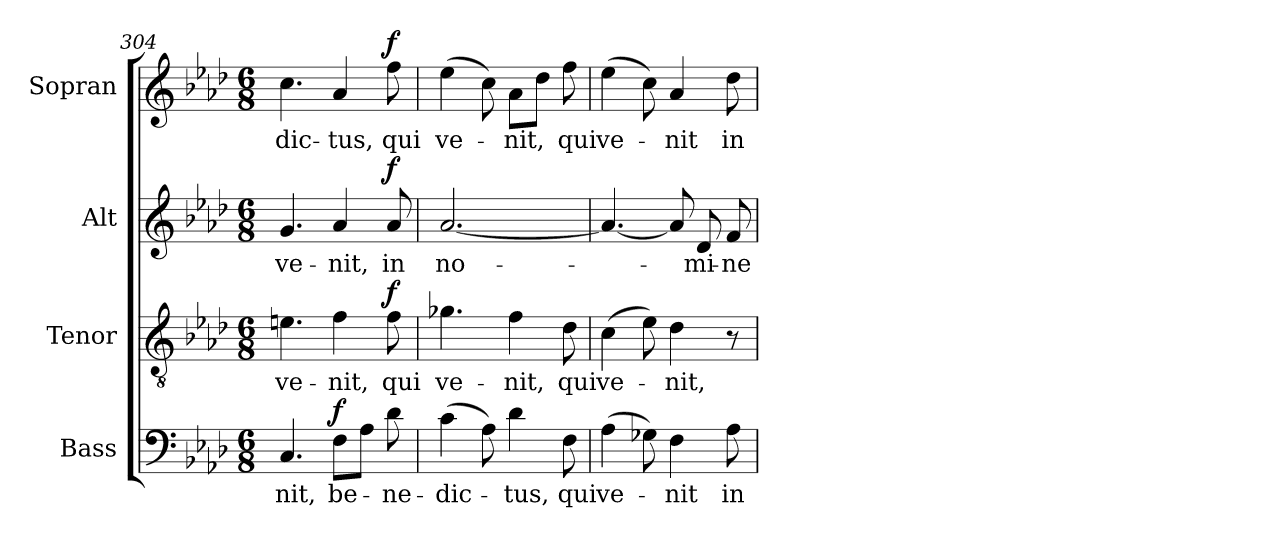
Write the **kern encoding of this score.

**kern	**text	**dynam	**kern	**text	**dynam	**kern	**text	**dynam	**kern	**text	**dynam
*part4	*part4	*part4	*part3	*part3	*part3	*part2	*part2	*part2	*part1	*part1	*part1
*staff4	*staff4	*staff4	*staff3	*staff3	*staff3	*staff2	*staff2	*staff2	*staff1	*staff1	*staff1
*I"Bass	*	*	*I"Tenor	*	*	*I"Alt	*	*	*I"Sopran	*	*
*I'B.	*	*	*I'T.	*	*	*I'A.	*	*	*I'S.	*	*
!!LO:LB:g=z
*clefF4	*	*	*clefGv2	*	*	*clefG2	*	*	*clefG2	*	*
*k[b-e-a-d-]	*	*	*k[b-e-a-d-]	*	*	*k[b-e-a-d-]	*	*	*k[b-e-a-d-]	*	*
*A-:	*	*	*A-:	*	*	*A-:	*	*	*A-:	*	*
*M6/8	*	*	*M6/8	*	*	*M6/8	*	*	*M6/8	*	*
=304	=304	=304	=304	=304	=304	=304	=304	=304	=304	=304	=304
!	!LO:LY:b	!	!	!LO:LY:b	!	!	!LO:LY:b	!	!	!LO:LY:b	!
4.C/	-nit,	.	4.en\	ve-	.	4.g/	ve-	.	4.cc\	-dic-	.
!	!LO:LY:b	!LO:DY:a	!	!LO:LY:b	!	!	!LO:LY:b	!	!	!LO:LY:b	!
8F\L	be-	f	4f\	-nit,	.	4a-/	-nit,	.	4a-/	-tus,	.
8A-\J	.	.	.	.	.	.	.	.	.	.	.
!	!LO:LY:b	!	!	!LO:LY:b	!LO:DY:a	!	!LO:LY:b	!LO:DY:a	!	!LO:LY:b	!LO:DY:a
8d-\	-ne-	.	8f\	qui	f	8a-/	in	f	8ff\	qui	f
=305	=305	=305	=305	=305	=305	=305	=305	=305	=305	=305	=305
!	!LO:LY:b	!	!	!LO:LY:b	!	!	!LO:LY:b	!	!	!LO:LY:b	!
(>4c\	-dic-	.	4.g-X\	ve-	.	[2.a-/	no-	.	(>4ee-\	ve-	.
8A-\)	.	.	.	.	.	.	.	.	8cc\)	.	.
!	!LO:LY:b	!	!	!LO:LY:b	!	!	!	!	!	!LO:LY:b	!
4d-\	-tus,	.	4f\	-nit,	.	.	.	.	8a-\L	-nit,	.
.	.	.	.	.	.	.	.	.	8dd-\J	.	.
!	!LO:LY:b	!	!	!LO:LY:b	!	!	!	!	!	!LO:LY:b	!
8F\	qui	.	8d-\	qui	.	.	.	.	8ff\	qui	.
=306	=306	=306	=306	=306	=306	=306	=306	=306	=306	=306	=306
!	!LO:LY:b	!	!	!LO:LY:b	!	!	!	!	!	!LO:LY:b	!
(>4A-\	ve-	.	(>4c\	ve-	.	4.a-/_	.	.	(>4ee-\	ve-	.
8G-X\)	.	.	8e-\)	.	.	.	.	.	8cc\)	.	.
!	!LO:LY:b	!	!	!LO:LY:b	!	!	!	!	!	!LO:LY:b	!
4F\	-nit	.	4d-\	-nit,	.	8a-/]	.	.	4a-/	-nit	.
!	!	!	!	!	!	!	!LO:LY:b	!	!	!	!
.	.	.	.	.	.	8d-/	-mi-	.	.	.	.
!	!LO:LY:b	!	!	!	!	!	!LO:LY:b	!	!	!LO:LY:b	!
8A-\	in	.	8r	.	.	8f/	-ne	.	8dd-\	in	.
=	=	=	=	=	=	=	=	=	=	=	=
*-	*-	*-	*-	*-	*-	*-	*-	*-	*-	*-	*-
